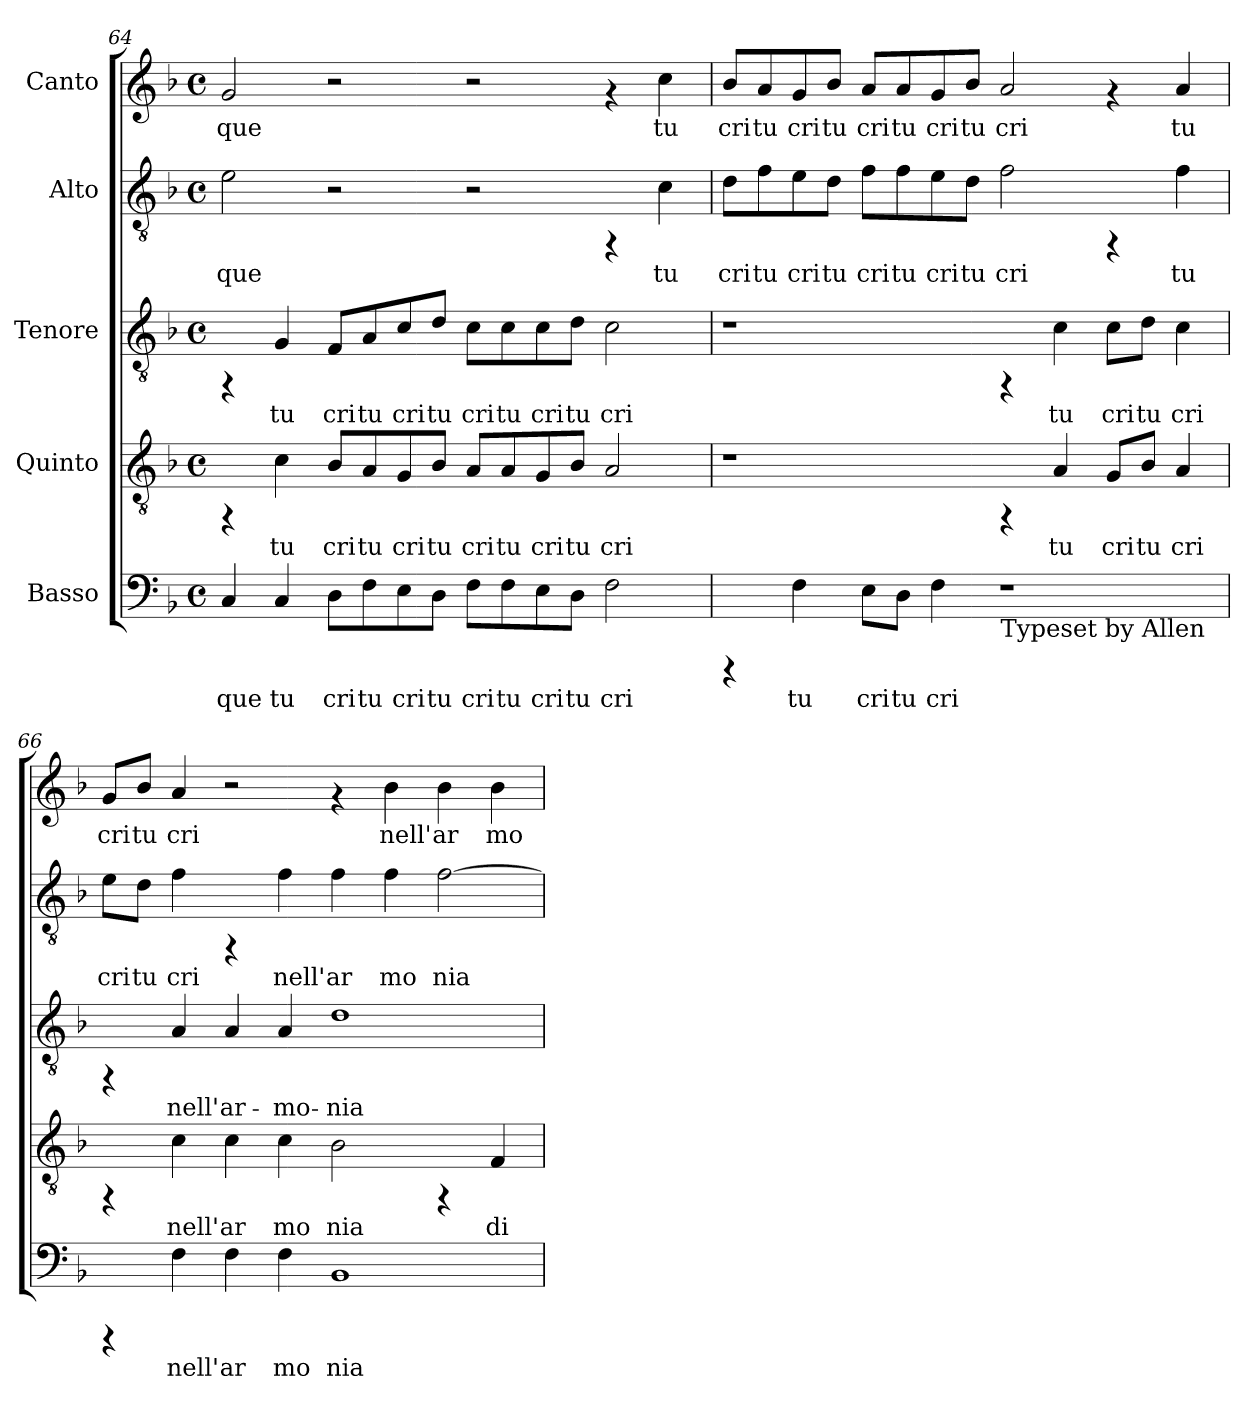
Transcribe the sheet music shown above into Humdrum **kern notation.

**kern	**text	**kern	**text	**kern	**text	**kern	**text	**kern	**text
*part5	*part5	*part4	*part4	*part3	*part3	*part2	*part2	*part1	*part1
*staff5	*staff5	*staff4	*staff4	*staff3	*staff3	*staff2	*staff2	*staff1	*staff1
*I"Basso	*	*I"Quinto	*	*I"Tenore	*	*I"Alto	*	*I"Canto	*
*clefF4	*	*clefGv2	*	*clefGv2	*	*clefGv2	*	*clefG2	*
*k[b-]	*	*k[b-]	*	*k[b-]	*	*k[b-]	*	*k[b-]	*
*F:	*	*F:	*	*F:	*	*F:	*	*F:	*
*M4/4	*	*M4/4	*	*M4/4	*	*M4/4	*	*M4/4	*
*met(c)	*	*met(c)	*	*met(c)	*	*met(c)	*	*met(c)	*
=64	=64	=64	=64	=64	=64	=64	=64	=64	=64
!	!LO:LY:b:cj	!	!	!	!	!	!LO:LY:b:cj	!	!LO:LY:b:cj
4C/	que	4rFF	.	4rFF	.	2e\	que	2g/	que
!	!LO:LY:b:cj	!	!LO:LY:b:cj	!	!LO:LY:b:cj	!	!	!	!
4C/	tu	4c\	tu	4G/	tu	.	.	.	.
!	!LO:LY:b:cj	!	!LO:LY:b:cj	!	!LO:LY:b:cj	!	!	!	!
8D\L	cri	8B-/L	cri	8F/L	cri	2r	.	2r	.
!	!LO:LY:b:cj	!	!LO:LY:b:cj	!	!LO:LY:b:cj	!	!	!	!
8F\	tu	8A/	tu	8A/	tu	.	.	.	.
!	!LO:LY:b:cj	!	!LO:LY:b:cj	!	!LO:LY:b:cj	!	!	!	!
8E\	cri	8G/	cri	8c/	cri	.	.	.	.
!	!LO:LY:b:cj	!	!LO:LY:b:cj	!	!LO:LY:b:cj	!	!	!	!
8D\J	tu	8B-/J	tu	8d/J	tu	.	.	.	.
!	!LO:LY:b:cj	!	!LO:LY:b:cj	!	!LO:LY:b:cj	!	!	!	!
8F\L	cri	8A/L	cri	8c\L	cri	2r	.	2r	.
!	!LO:LY:b:cj	!	!LO:LY:b:cj	!	!LO:LY:b:cj	!	!	!	!
8F\	tu	8A/	tu	8c\	tu	.	.	.	.
!	!LO:LY:b:cj	!	!LO:LY:b:cj	!	!LO:LY:b:cj	!	!	!	!
8E\	cri	8G/	cri	8c\	cri	.	.	.	.
!	!LO:LY:b:cj	!	!LO:LY:b:cj	!	!LO:LY:b:cj	!	!	!	!
8D\J	tu	8B-/J	tu	8d\J	tu	.	.	.	.
!	!LO:LY:b:cj	!	!LO:LY:b:cj	!	!LO:LY:b:cj	!	!	!	!
2F\	cri	2A/	cri	2c\	cri	4rFF	.	4rf	.
!	!	!	!	!	!	!	!LO:LY:b:cj	!	!LO:LY:b:cj
.	.	.	.	.	.	4c\	tu	4cc\	tu
!!LO:PB:g=z
=65	=65	=65	=65	=65	=65	=65	=65	=65	=65
!	!	!	!	!	!	!	!LO:LY:b:cj	!	!LO:LY:b:cj
4rCCC	.	1r	.	1r	.	8d\L	cri	8b-/L	cri
!	!	!	!	!	!	!	!LO:LY:b:cj	!	!LO:LY:b:cj
.	.	.	.	.	.	8f\	tu	8a/	tu
!	!LO:LY:b:cj	!	!	!	!	!	!LO:LY:b:cj	!	!LO:LY:b:cj
4F\	tu	.	.	.	.	8e\	cri	8g/	cri
!	!	!	!	!	!	!	!LO:LY:b:cj	!	!LO:LY:b:cj
.	.	.	.	.	.	8d\J	tu	8b-/J	tu
!	!LO:LY:b:cj	!	!	!	!	!	!LO:LY:b:cj	!	!LO:LY:b:cj
8E\L	cri	.	.	.	.	8f\L	cri	8a/L	cri
!	!LO:LY:b:cj	!	!	!	!	!	!LO:LY:b:cj	!	!LO:LY:b:cj
8D\J	tu	.	.	.	.	8f\	tu	8a/	tu
!	!LO:LY:b:cj	!	!	!	!	!	!LO:LY:b:cj	!	!LO:LY:b:cj
4F\	cri	.	.	.	.	8e\	cri	8g/	cri
!	!	!	!	!	!	!	!LO:LY:b:cj	!	!LO:LY:b:cj
.	.	.	.	.	.	8d\J	tu	8b-/J	tu
!LO:TX:b:t=Typeset by Allen	!	!	!	!	!	!	!	!	!
!	!	!	!	!	!	!	!LO:LY:b:cj	!	!LO:LY:b:cj
1r	.	4rFF	.	4rFF	.	2f\	cri	2a/	cri
!	!	!	!LO:LY:b:cj	!	!LO:LY:b:cj	!	!	!	!
.	.	4A/	tu	4c\	tu	.	.	.	.
!	!	!	!LO:LY:b:cj	!	!LO:LY:b:cj	!	!	!	!
.	.	8G/L	cri	8c\L	cri	4rFF	.	4rf	.
!	!	!	!LO:LY:b:cj	!	!LO:LY:b:cj	!	!	!	!
.	.	8B-/J	tu	8d\J	tu	.	.	.	.
!	!	!	!LO:LY:b:cj	!	!LO:LY:b:cj	!	!LO:LY:b:cj	!	!LO:LY:b:cj
.	.	4A/	cri	4c\	cri	4f\	tu	4a/	tu
=66	=66	=66	=66	=66	=66	=66	=66	=66	=66
!	!	!	!	!	!	!	!LO:LY:b:cj	!	!LO:LY:b:cj
4rCCC	.	4rFF	.	4rFF	.	8e\L	cri	8g/L	cri
!	!	!	!	!	!	!	!LO:LY:b:cj	!	!LO:LY:b:cj
.	.	.	.	.	.	8d\J	tu	8b-/J	tu
!	!LO:LY:b:cj	!	!LO:LY:b:cj	!	!LO:LY:b:cj	!	!LO:LY:b:cj	!	!LO:LY:b:cj
4F\	nell'	4c\	nell'	4A/	nell'	4f\	cri	4a/	cri
!	!LO:LY:b:cj	!	!LO:LY:b:cj	!	!LO:LY:b:cj	!	!	!	!
4F\	ar	4c\	ar	4A/	ar-	4rFF	.	2r	.
!	!LO:LY:b:cj	!	!LO:LY:b:cj	!	!LO:LY:b:cj	!	!LO:LY:b:cj	!	!
4F\	mo	4c\	mo	4A/	-mo-	4f\	nell'	.	.
!	!LO:LY:b:cj	!	!LO:LY:b:cj	!	!LO:LY:b:cj	!	!LO:LY:b:cj	!	!
1BB-	nia	2B-\	nia	1d	-nia	4f\	ar	4rf	.
!	!	!	!	!	!	!	!LO:LY:b:cj	!	!LO:LY:b:cj
.	.	.	.	.	.	4f\	mo	4b-\	nell'
!	!	!	!	!	!	!	!LO:LY:b:cj	!	!LO:LY:b:cj
.	.	4rFF	.	.	.	[>2f\	nia	4b-\	ar
!	!	!	!LO:LY:b:cj	!	!	!	!	!	!LO:LY:b:cj
.	.	4F/	di	.	.	.	.	4b-\	mo
=	=	=	=	=	=	=	=	=	=
*-	*-	*-	*-	*-	*-	*-	*-	*-	*-
